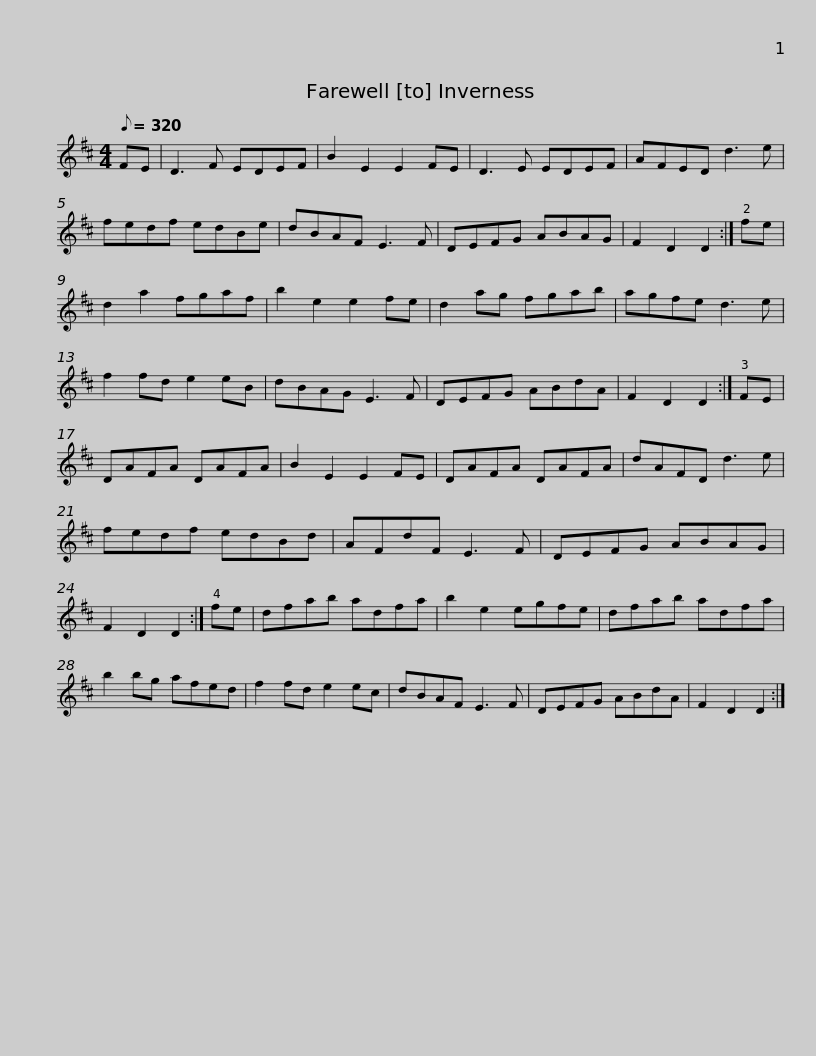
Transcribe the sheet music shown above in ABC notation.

X:1
L:1/8
Q:1/8=320
M:4/4
I:linebreak $
K:D
V:1 treble
V:1
 FE | D3 F EDEF | B2 E2 E2 FE | D3 E EDEF | AFED d3 e | %5
 fedf edBe | dBAF E3 F |$ DEFG ABAG | F2 D2 D2 :| fe | %10
 d2 a2 fgaf | b2 e2 e2 fe | d2 ag fgab | agfe d3 e |$ f2 fd e2 eB | %15
 dBAG E3 F | DEFG ABdA | F2 D2 D2 :| FE | DAFA DAFA | %20
 B2 E2 E2 FE |$ DAFA DAFA | dAFD d3 e | fedf edBd | AFdF E3 F | %25
 DEFG ABAG | F2 D2 D2 :| fe |$ dfab adfa | b2 e2 egfe | %30
 dfab adfa | b2 bg afed | f2 fd e2 ec | dBAF E3 F |$ DEFG ABdA | %35
 F2 D2 D2 :| %36
